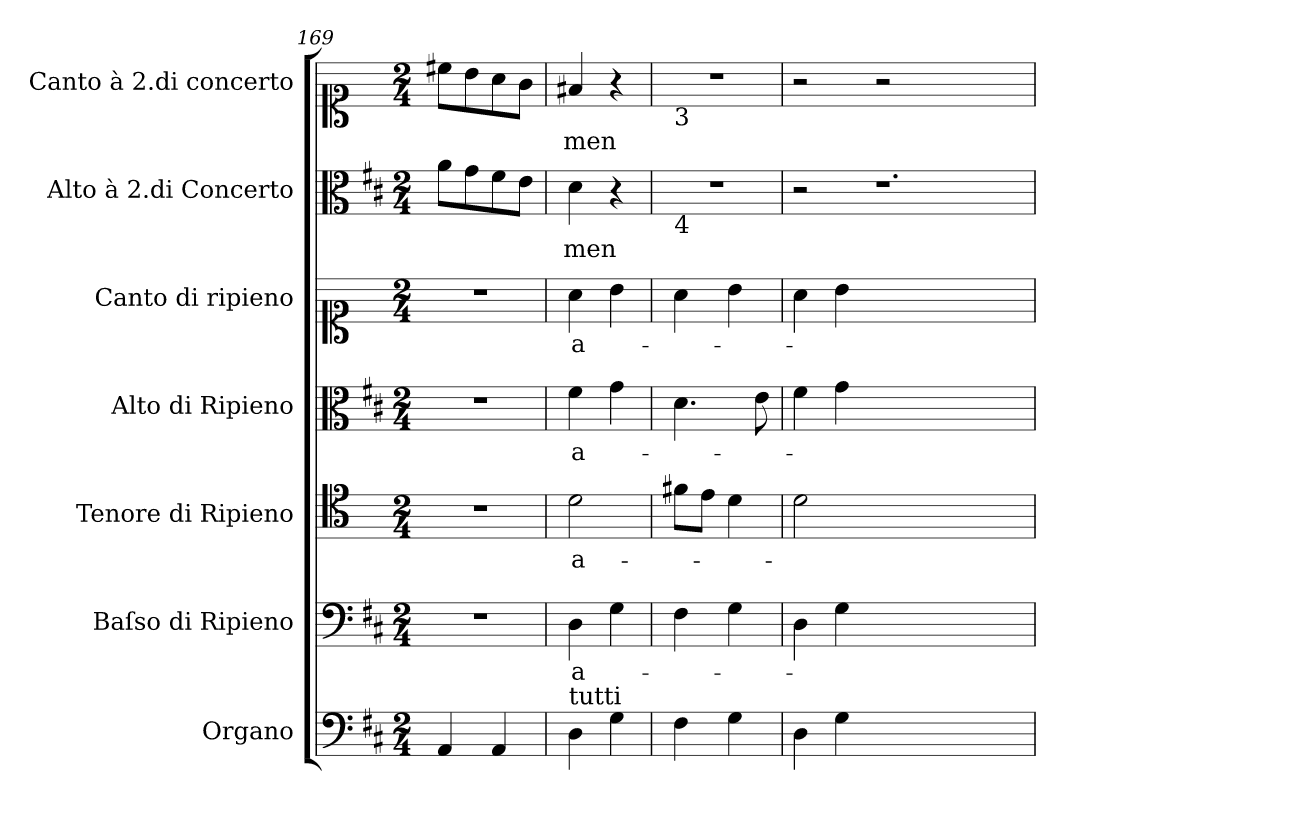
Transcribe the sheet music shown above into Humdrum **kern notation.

**kern	**kern	**text	**kern	**text	**kern	**text	**kern	**text	**kern	**text	**kern	**text
*part7	*part6	*part6	*part5	*part5	*part4	*part4	*part3	*part3	*part2	*part2	*part1	*part1
*staff7	*staff6	*staff6	*staff5	*staff5	*staff4	*staff4	*staff3	*staff3	*staff2	*staff2	*staff1	*staff1
*I"Organo	*I"Baſso di Ripieno	*	*I"Tenore di Ripieno	*	*I"Alto di Ripieno	*	*I"Canto di ripieno	*	*I"Alto à 2.di Concerto	*	*I"Canto à 2.di concerto	*
*I'org	*I'B rip	*	*I'T rip	*	*I'A rip	*	*	*	*I'A conc	*	*	*
*clefF4	*clefF4	*	*clefC4	*	*clefC3	*	*clefC1	*	*clefC3	*	*clefC1	*
*k[f#c#]	*k[f#c#]	*	*k[]	*	*k[f#c#]	*	*k[]	*	*k[f#c#]	*	*k[]	*
*M2/4	*M2/4	*	*M2/4	*	*M2/4	*	*M2/4	*	*M2/4	*	*M2/4	*
=169	=169	=169	=169	=169	=169	=169	=169	=169	=169	=169	=169	=169
4AA/	2r	.	2r	.	2r	.	2r	.	8a\L	.	8cc#\L	.
.	.	.	.	.	.	.	.	.	8g	.	8b\	.
4AA/	.	.	.	.	.	.	.	.	8f#\	.	8a\	.
.	.	.	.	.	.	.	.	.	8e\J	.	8g\J	.
=170	=170	=170	=170	=170	=170	=170	=170	=170	=170	=170	=170	=170
!LO:TX:a:t=tutti	!	!	!	!	!	!	!	!	!	!	!	!
4D\	4D\	a-	2d\	a-	4f#\	a-	4a\	a-	4d\	-men	4f#/	-men
4G	4G	.	.	.	4g\	.	4b\	.	4r	.	4r	.
=171	=171	=171	=171	=171	=171	=171	=171	=171	=171	=171	=171	=171
!	!	!	!	!	!	!	!	!	!	!	!LO:TX:b:t=3	!
!	!	!	!	!	!	!	!	!	!LO:TX:b:t=4	!	!	!
4F#\	4F#\	.	8f#\L	.	4.d\	.	4a\	.	2r	.	2r	.
.	.	.	8e\J	.	.	.	.	.	.	.	.	.
4G\	4G\	.	4d\	.	.	.	4b\	.	.	.	.	.
.	.	.	.	.	8e\	.	.	.	.	.	.	.
=172	=172	=172	=172	=172	=172	=172	=172	=172	=172	=172	=172	=172
4D\	4D\	.	2d\	.	4f#\	.	4a\	.	2r	.	2r	.
4G\	4G\	.	.	.	4g\	.	4b\	.	.	.	.	.
1.ryy	1.ryy	.	1.ryy	.	1.ryy	.	1.ryy	.	1.r	.	2r	.
.	.	.	.	.	.	.	.	.	.	.	1ryy	.
=	=	=	=	=	=	=	=	=	=	=	=	=
*-	*-	*-	*-	*-	*-	*-	*-	*-	*-	*-	*-	*-
